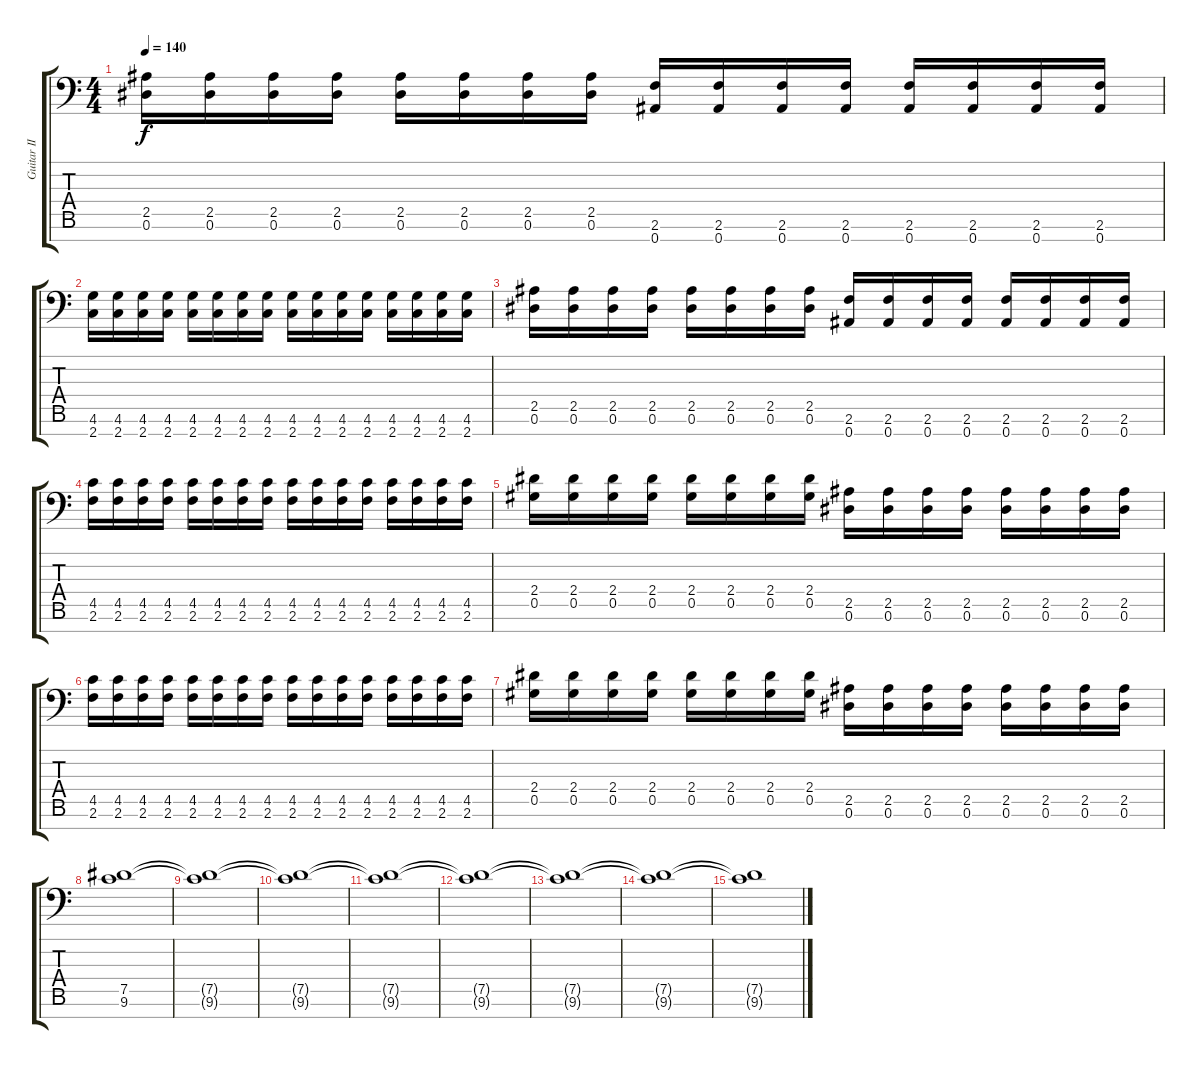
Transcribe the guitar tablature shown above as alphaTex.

\track ("Guitar II" "Guitar II") {instrument distortionguitar}
\staff {score tabs}
\tuning (Eb4 Bb3 Gb3 Db3 Ab2 Eb2 Bb1) {hide}
\ts (4 4)
\tempo 140
\clef f4
\ks c
(2.5 0.6).16{dy f} (2.5 0.6).16 (2.5 0.6).16 (2.5 0.6).16 (2.5 0.6).16 (2.5 0.6).16 (2.5 0.6).16 (2.5 0.6).16 (2.6 0.7).16 (2.6 0.7).16 (2.6 0.7).16 (2.6 0.7).16 (2.6 0.7).16 (2.6 0.7).16 (2.6 0.7).16 (2.6 0.7).16 |
(4.6 2.7).16 (4.6 2.7).16 (4.6 2.7).16 (4.6 2.7).16 (4.6 2.7).16 (4.6 2.7).16 (4.6 2.7).16 (4.6 2.7).16 (4.6 2.7).16 (4.6 2.7).16 (4.6 2.7).16 (4.6 2.7).16 (4.6 2.7).16 (4.6 2.7).16 (4.6 2.7).16 (4.6 2.7).16 |
(2.5 0.6).16 (2.5 0.6).16 (2.5 0.6).16 (2.5 0.6).16 (2.5 0.6).16 (2.5 0.6).16 (2.5 0.6).16 (2.5 0.6).16 (2.6 0.7).16 (2.6 0.7).16 (2.6 0.7).16 (2.6 0.7).16 (2.6 0.7).16 (2.6 0.7).16 (2.6 0.7).16 (2.6 0.7).16 |
(4.5 2.6).16 (4.5 2.6).16 (4.5 2.6).16 (4.5 2.6).16 (4.5 2.6).16 (4.5 2.6).16 (4.5 2.6).16 (4.5 2.6).16 (4.5 2.6).16 (4.5 2.6).16 (4.5 2.6).16 (4.5 2.6).16 (4.5 2.6).16 (4.5 2.6).16 (4.5 2.6).16 (4.5 2.6).16 |
(2.4 0.5).16 (2.4 0.5).16 (2.4 0.5).16 (2.4 0.5).16 (2.4 0.5).16 (2.4 0.5).16 (2.4 0.5).16 (2.4 0.5).16 (2.5 0.6).16 (2.5 0.6).16 (2.5 0.6).16 (2.5 0.6).16 (2.5 0.6).16 (2.5 0.6).16 (2.5 0.6).16 (2.5 0.6).16 |
(4.5 2.6).16 (4.5 2.6).16 (4.5 2.6).16 (4.5 2.6).16 (4.5 2.6).16 (4.5 2.6).16 (4.5 2.6).16 (4.5 2.6).16 (4.5 2.6).16 (4.5 2.6).16 (4.5 2.6).16 (4.5 2.6).16 (4.5 2.6).16 (4.5 2.6).16 (4.5 2.6).16 (4.5 2.6).16 |
(2.4 0.5).16 (2.4 0.5).16 (2.4 0.5).16 (2.4 0.5).16 (2.4 0.5).16 (2.4 0.5).16 (2.4 0.5).16 (2.4 0.5).16 (2.5 0.6).16 (2.5 0.6).16 (2.5 0.6).16 (2.5 0.6).16 (2.5 0.6).16 (2.5 0.6).16 (2.5 0.6).16 (2.5 0.6).16 |
(7.5 9.6).1 |
(7.5{t} 9.6{t}).1 |
(7.5{t} 9.6{t}).1 |
(7.5{t} 9.6{t}).1 |
(7.5{t} 9.6{t}).1 |
(7.5{t} 9.6{t}).1 |
(7.5{t} 9.6{t}).1 |
(7.5{t} 9.6{t}).1
